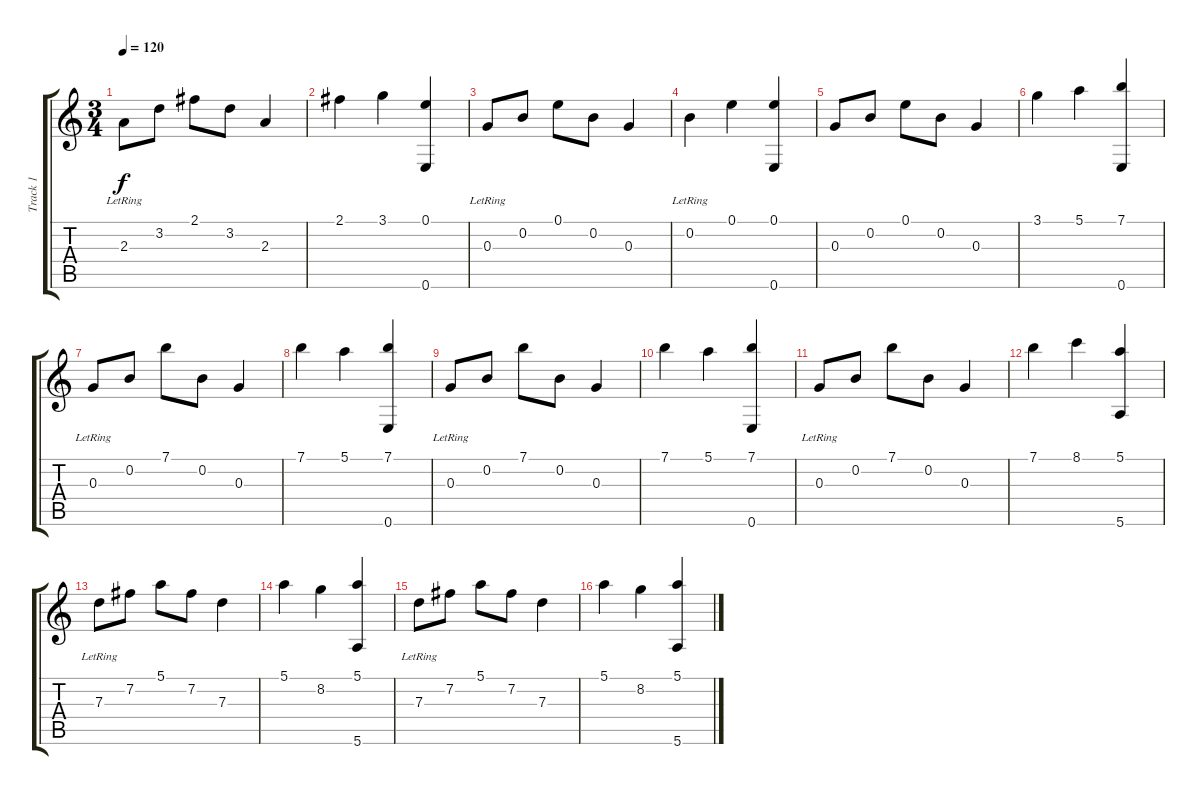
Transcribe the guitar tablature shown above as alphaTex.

\track ("Track 1" "Track 1") {instrument acousticguitarnylon}
\staff {score tabs}
\tuning (E4 B3 G3 D3 A2 E2) {hide}
\ts (3 4)
\tempo 120
\clef g2
\ks c
2.3{lr}.8{dy f} 3.2.8 2.1.8 3.2.8 2.3.4 |
2.1.4 3.1.4 (0.1 0.6).4 |
0.3{lr}.8 0.2.8 0.1.8 0.2.8 0.3.4 |
0.2{lr}.4 0.1.4 (0.1 0.6).4 |
0.3.8 0.2.8 0.1.8 0.2.8 0.3.4 |
3.1.4 5.1.4 (7.1 0.6).4 |
0.3{lr}.8 0.2.8 7.1.8 0.2.8 0.3.4 |
7.1.4 5.1.4 (7.1 0.6).4 |
0.3{lr}.8 0.2.8 7.1.8 0.2.8 0.3.4 |
7.1.4 5.1.4 (7.1 0.6).4 |
0.3{lr}.8 0.2.8 7.1.8 0.2.8 0.3.4 |
7.1.4 8.1.4 (5.1 5.6).4 |
7.3{lr}.8 7.2.8 5.1.8 7.2.8 7.3.4 |
5.1.4 8.2.4 (5.1 5.6).4 |
7.3{lr}.8 7.2.8 5.1.8 7.2.8 7.3.4 |
5.1.4 8.2.4 (5.1 5.6).4
